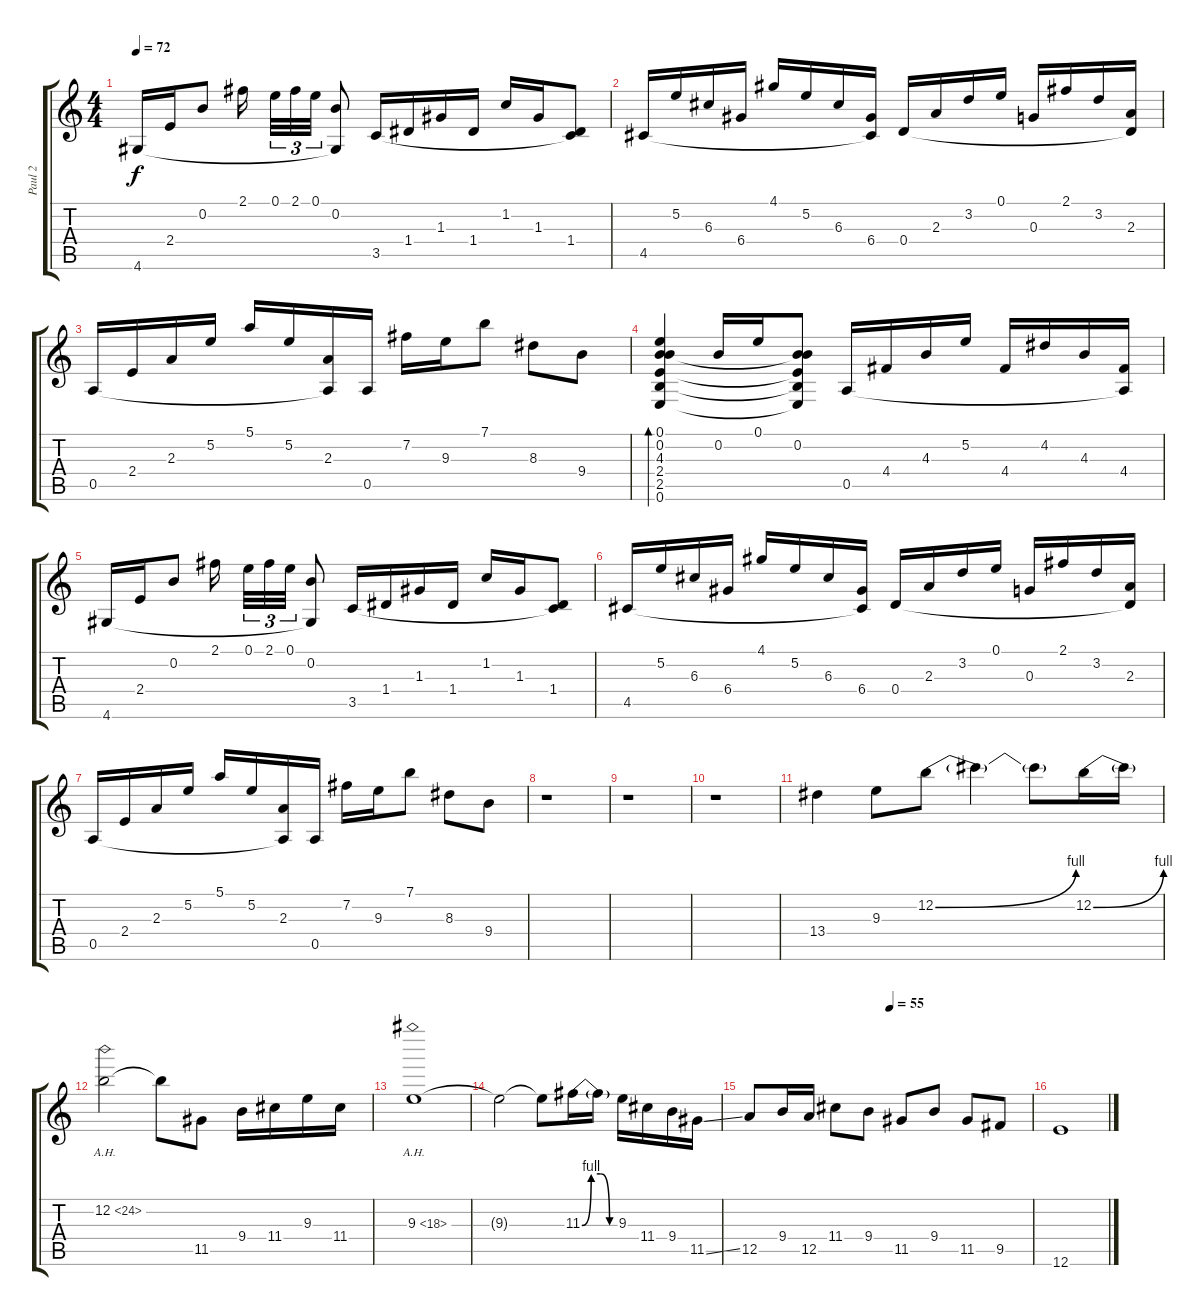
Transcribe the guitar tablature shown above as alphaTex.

\track ("Paul 2" "Paul 2") {instrument overdrivenguitar}
\staff {score tabs}
\tuning (E4 B3 G3 D3 A2 E2) {hide}
\ts (4 4)
\tempo 72
\clef g2
\ks c
4.6.16{dy f} 2.4.16 0.2.8 2.1.16 0.1.32{tu (3 2)} 2.1.32{tu (3 2)} 0.1.32{tu (3 2)} (0.2 4.6{t}).8 3.5.16 1.4.16 1.3.16 1.4.16 1.2.16 1.3.16 (1.4 3.5{t}).8 |
4.5.16 5.2.16 6.3.16 6.4.16 4.1.16 5.2.16 6.3.16 (6.4 4.5{t}).16 0.4.16 2.3.16 3.2.16 0.1.16 0.3.16 2.1.16 3.2.16 (2.3 0.4{t}).16 |
0.5.16 2.4.16 2.3.16 5.2.16 5.1.16 5.2.16 (2.3 0.5{t}).16 0.5.16 7.2.16 9.3.16 7.1.8 8.3.8 9.4.8 |
(0.1 0.2 4.3 2.4 2.5 0.6).4{bd 60} 0.2.16 0.1.16 (0.2 4.3{t} 2.4{t} 2.5{t} 0.6{t}).8 0.5.16 4.4.16 4.3.16 5.2.16 4.4.16 4.2.16 4.3.16 (4.4 0.5{t}).16 |
4.6.16 2.4.16 0.2.8 2.1.16 0.1.32{tu (3 2)} 2.1.32{tu (3 2)} 0.1.32{tu (3 2)} (0.2 4.6{t}).8 3.5.16 1.4.16 1.3.16 1.4.16 1.2.16 1.3.16 (1.4 3.5{t}).8 |
4.5.16 5.2.16 6.3.16 6.4.16 4.1.16 5.2.16 6.3.16 (6.4 4.5{t}).16 0.4.16 2.3.16 3.2.16 0.1.16 0.3.16 2.1.16 3.2.16 (2.3 0.4{t}).16 |
0.5.16 2.4.16 2.3.16 5.2.16 5.1.16 5.2.16 (2.3 0.5{t}).16 0.5.16 7.2.16 9.3.16 7.1.8 8.3.8 9.4.8 |
r.1 |
r.1 |
r.1 |
13.4.4 9.3.8 12.2{be (bend 0 0 60 4)}.8 12.2{t}.4 12.2{t}.8 12.2{be (bend 0 0 60 4)}.16 12.2{t}.16 |
12.2{ah 12}.2 12.2{t}.8 11.5.8 9.4.16 11.4.16 9.3.16 11.4.16 |
9.3{ah 9}.1 |
9.3{t}.2 9.3{t}.8 11.3{be (custom 0 0 15 4 30 4 45 0 60 0)}.16 11.3{t}.16 9.3.16 11.4.16 9.4.16 11.5{ss}.16 |
\tempo (55 0.5)
12.5.8 9.4.16 12.5.16 11.4.8 9.4.8 11.5.8 9.4.8 11.5.8 9.5.8 |
12.6.1
